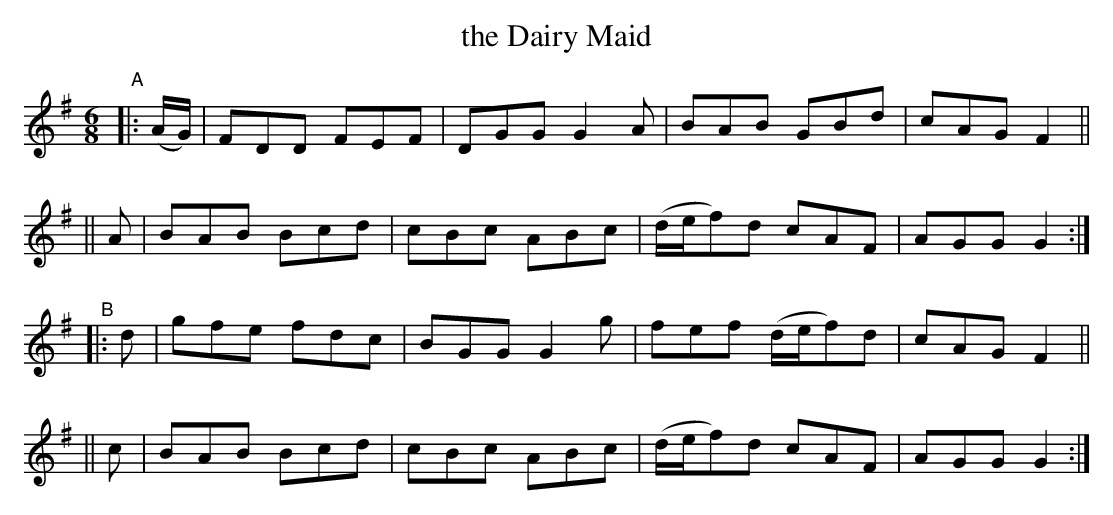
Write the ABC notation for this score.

X:1
T: the Dairy Maid
M: 6/8
L: 1/8
K: G
"^A"\
|: (A/G/) | FDD FEF | DGG G2A | BAB GBd | cAG F2 ||
|| A | BAB Bcd | cBc ABc | (d/e/f)d cAF | AGG G2 :|
"^B"\
|: d | gfe fdc | BGG G2g | fef (d/e/f)d | cAG F2 ||
|| c | BAB Bcd | cBc ABc | (d/e/f)d cAF | AGG G2 :|
